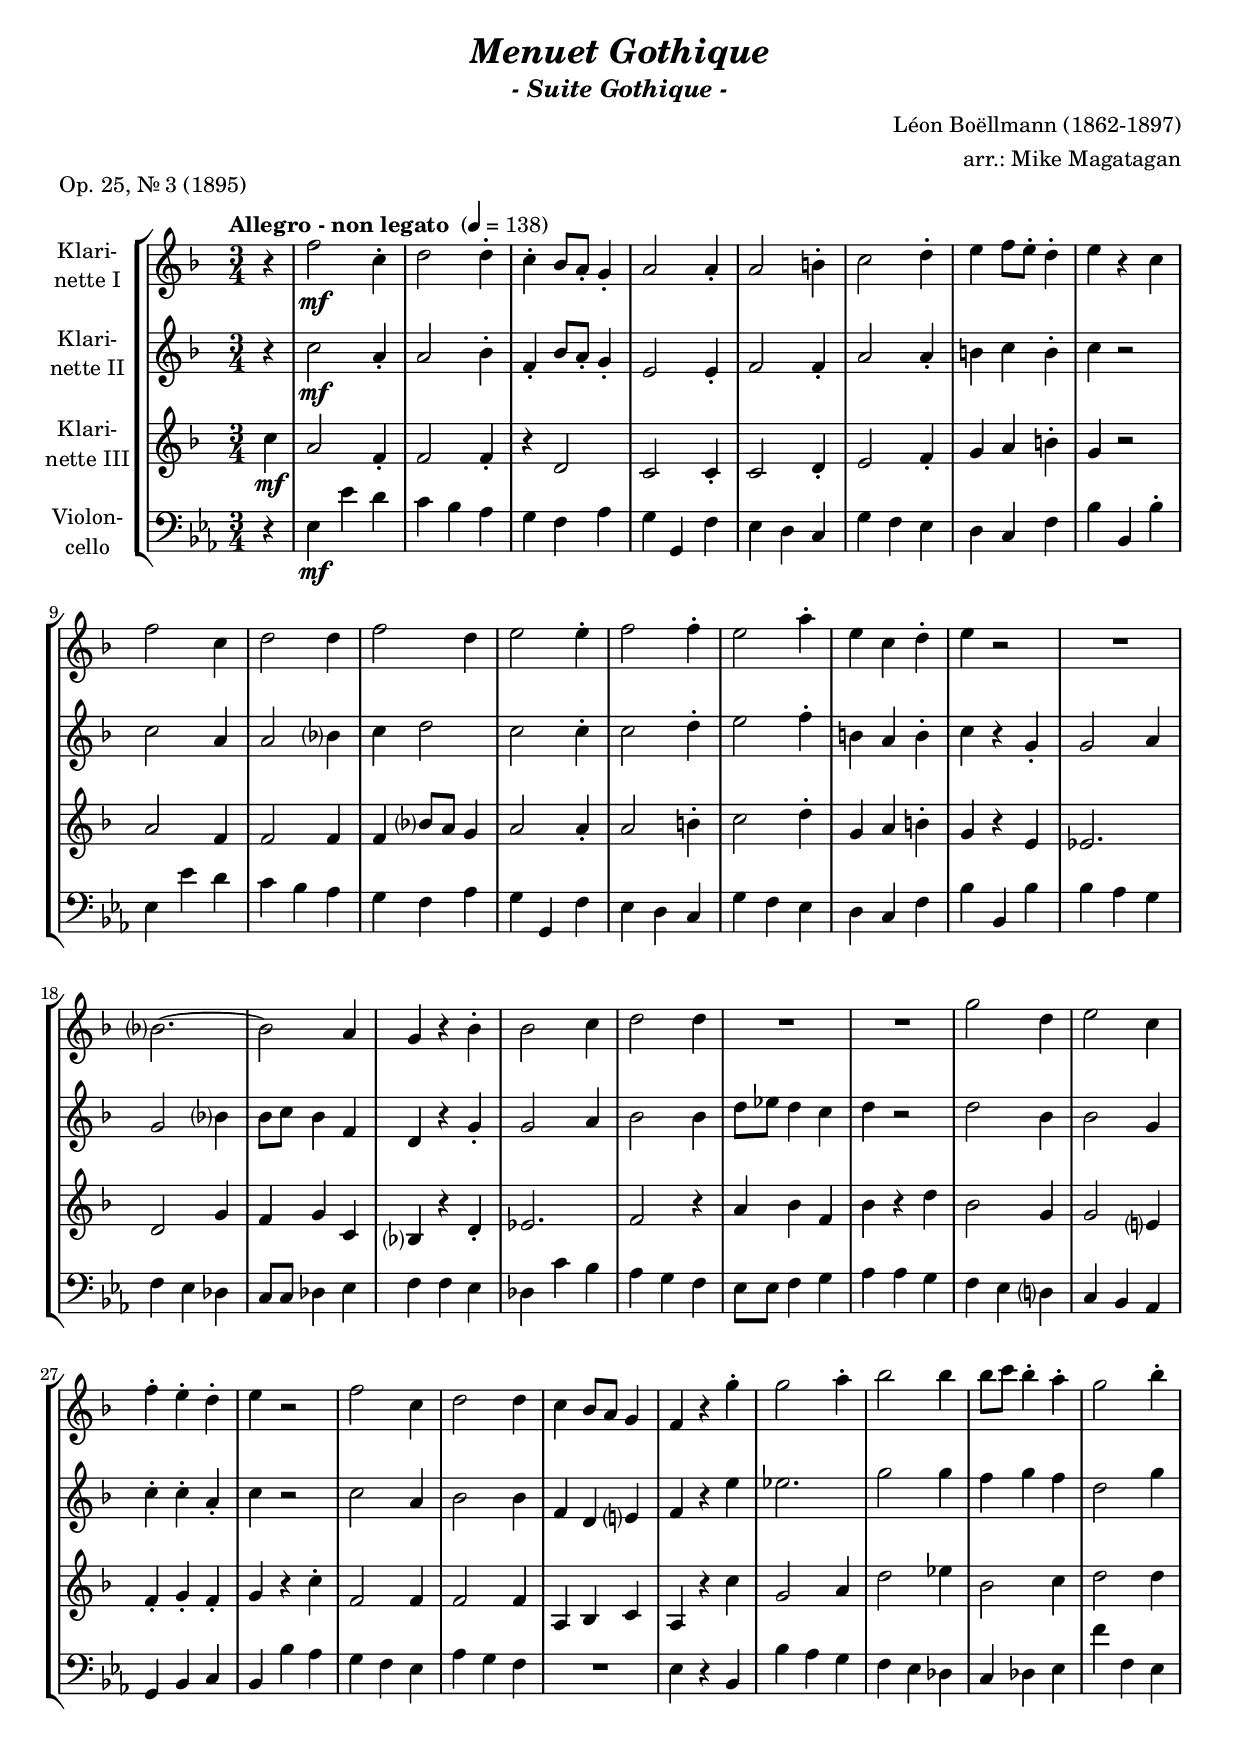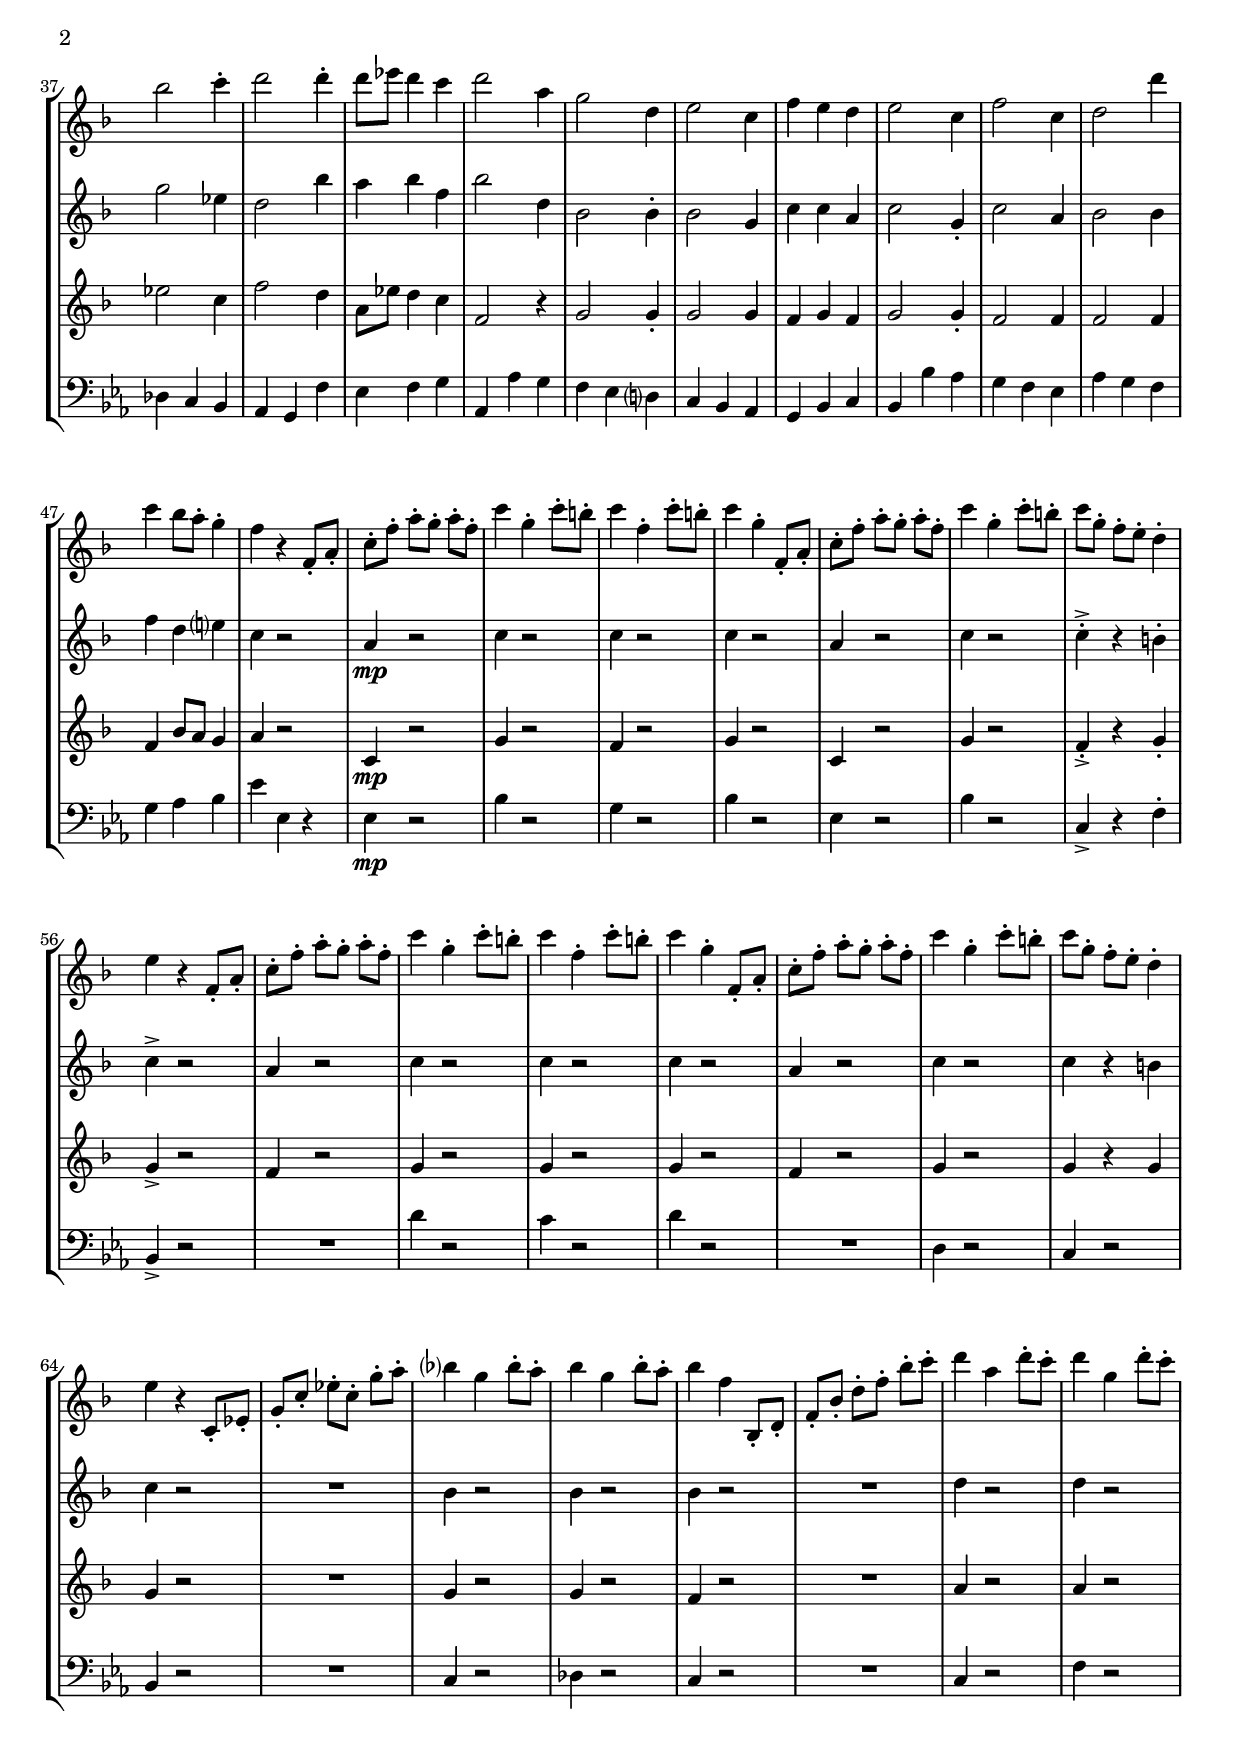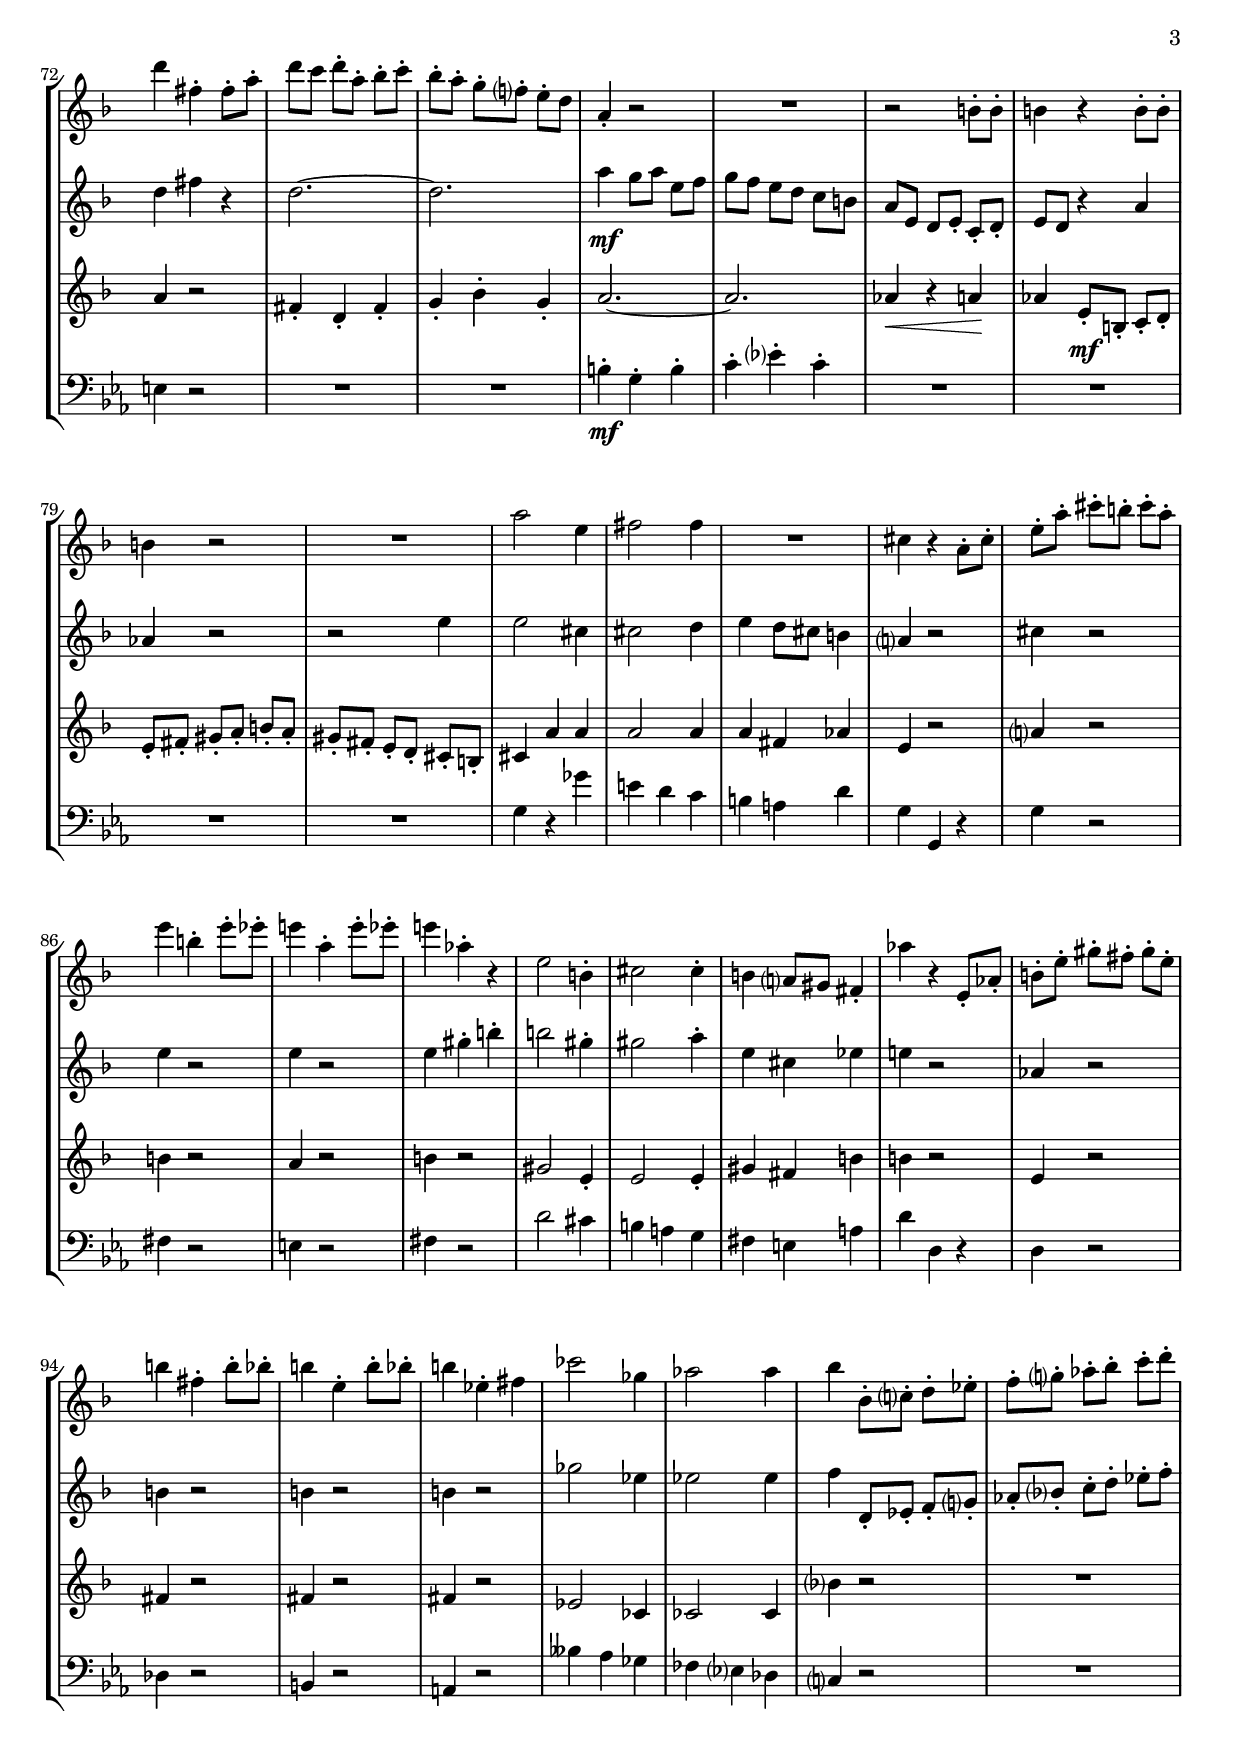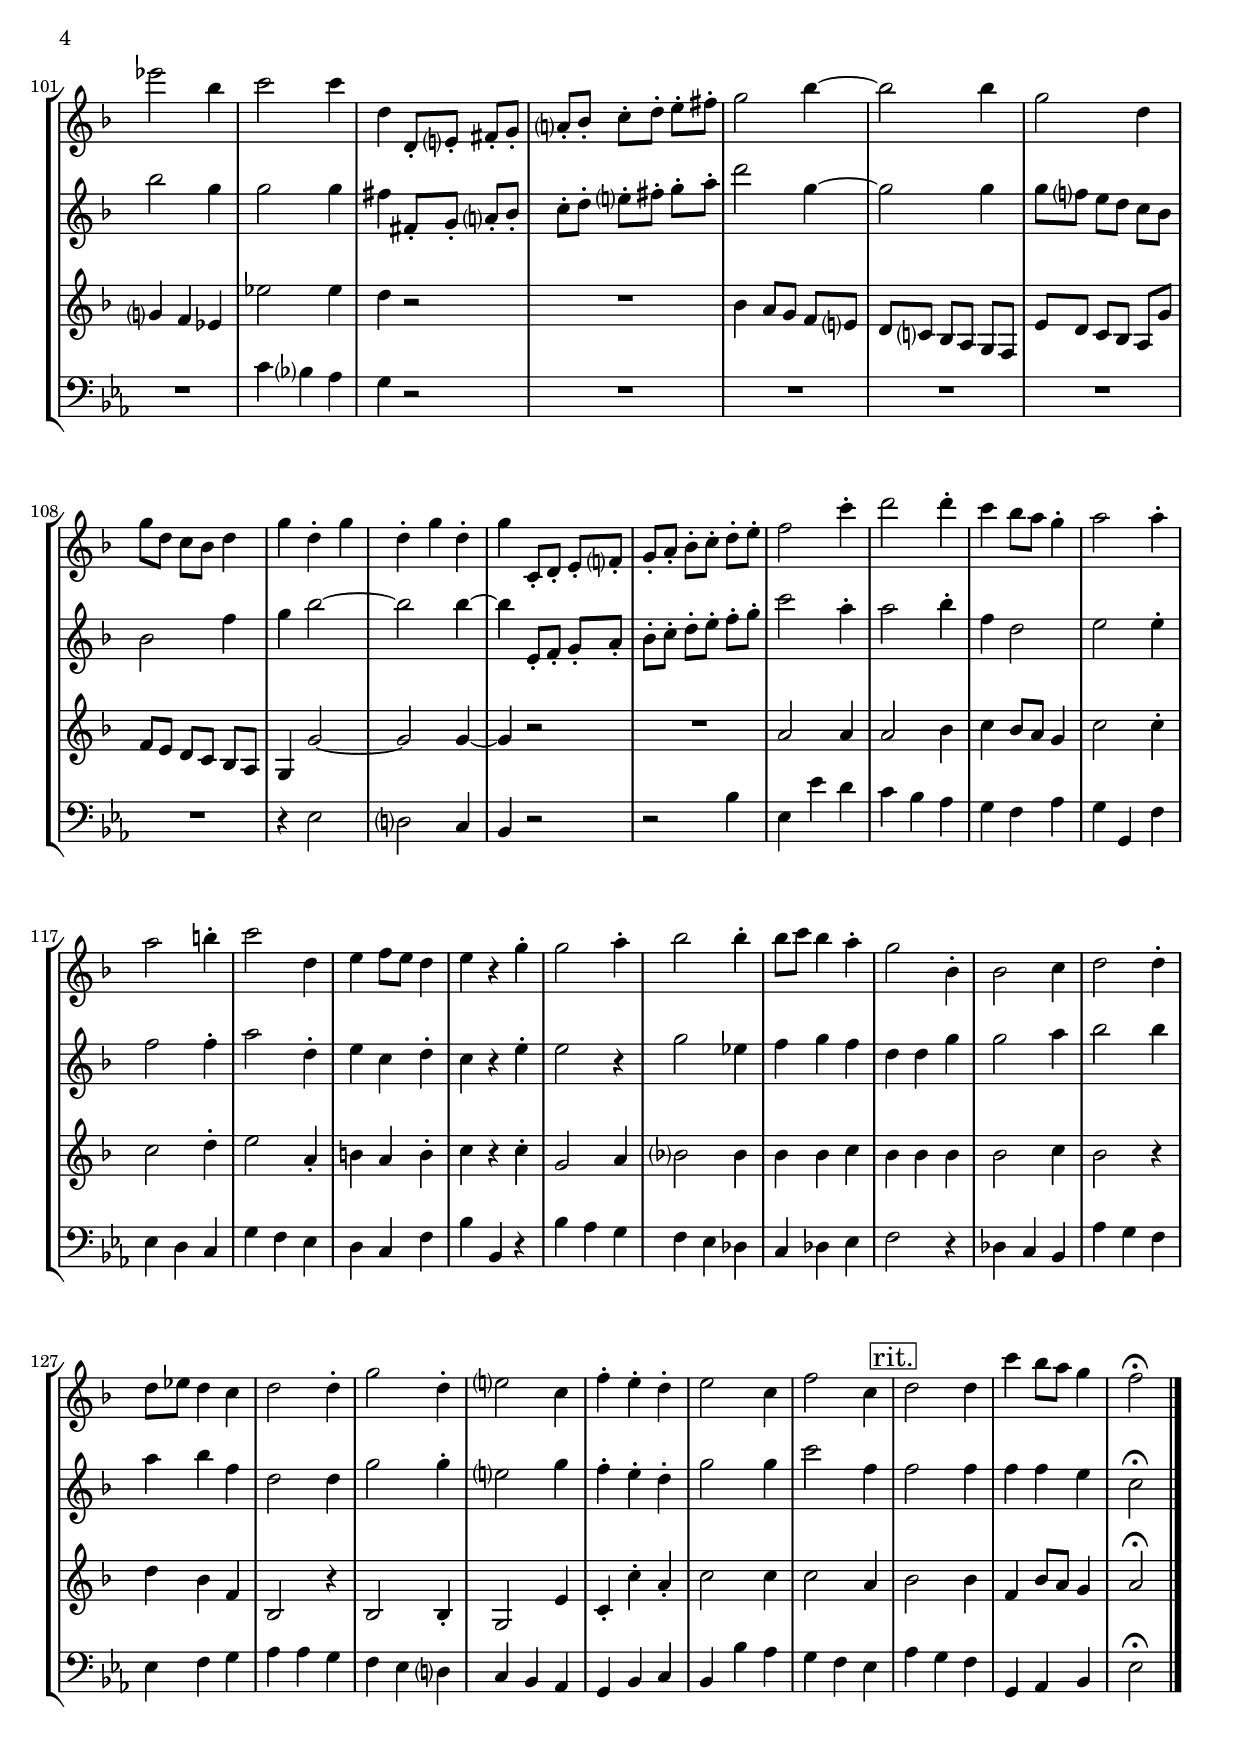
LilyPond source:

\version "2.18.2"
\include "deutsch.ly"
  
#(set-global-staff-size 19)

\header {
  title       = \markup \bold \italic "Menuet Gothique"
  subtitle    = \markup \italic "- Suite Gothique -"
  composer    = "Léon Boëllmann (1862-1897)"
  arranger    = "arr.: Mike Magatagan"
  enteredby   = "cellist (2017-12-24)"
  piece       = "Op. 25, Nr. 3 (1895)"
}

voiceconsts = {
  \key f \major
  \time 3/4
  \clef "treble"
% \numericTimeSignature
  \compressFullBarRests
  % Set default beaming for all staves
  \set Timing.beamExceptions = #'()
  \set Timing.baseMoment     = #(ly:make-moment 1 4)
  \set Timing.beatStructure  = #'(1 1 1)
  \tempo "Allegro - non legato " 4=138
}

micl = "clarinet"
mifl = "flute"
mist = "string ensemble 1"
misx = "tenor sax"
miba = "cello"

rit = \mark \markup \box "rit."

va = \relative c'' {
  \voiceconsts

  \partial 4 r4
  f2\mf c4-.
  d2 d4-.
  c-. b8 a-. g4-.
  a2 a4-.
  a2 h4-.
  c2 d4-.
  e f8 e-. d4-.
  e r c
  f2 c4
  d2 d4

  f2 d4
  e2 e4-.
  f2 f4-.
  e2 a4-.
  e c d-.
  e r2
  R2.
  b?~
  b2 a4
  g r b-.
  b2 c4
  d2 d4
  R2.*2

  g2 d4
  e2 c4
  f-. e-. d-.
  e r2
  f c4
  d2 d4
  c b8 a g4
  f r g'-.
  g2 a4-.
  b2 b4
  b8 c b4-. a-.

  g2 b4-.
  b2 c4-.
  d2 d4-.
  d8 es d4 c
  d2 a4
  g2 d4
  e2 c4
  f e d
  e2 c4
  f2 c4
  d2 d'4

  c b8 a-. g4-.
  f r f,8-. a-.
  c-. f-. a-. g-. a-. f-.
  c'4 g-. c8-. h-.
  c4 f,-. c'8-. h-.
  c4 g-. f,8-. a-.
  c-. f-. a-. g-. a-. f-.

  c'4 g-. c8-. h-.
  c g-. f-. e-. d4-.
  e r f,8-. a-.
  c-. f-. a-. g-. a-. f-.
  c'4 g-. c8-. h-.
  c4 f,-. c'8-. h-.
  c4 g-. f,8-. a-.

  c-. f-. a-. g-. a-. f-.
  c'4 g-. c8-. h-.
  c g-. f-. e-. d4-.
  e r c,8-. es-.
  g-. c-. es-. c-. g'-. a-.
  b?4 g b8-. a-.
  b4 g b8-. a-.

  b4 f b,,8-. d-.
  f-. b-. d-. f-. b-. c-.
  d4 a d8-. c-.
  d4 g, d'8-. c-.
  d4 fis,-. fis8-. a-.
  d c d-. a-. b-. c-.

  b-. a-. g-. f?-. e-. d
  a4-. r2
  R2.
  r2 h8-. h-.
  h4 r h8-. h-.
  h4 r2
  R2.
  a'2 e4
  fis2 fis4
  R2.
  cis4 r a8-. cis-.

  e-. a-. cis-. h-. cis-. a-.
  e'4 h-. e8-. es-.
  e!4 a,-. e'8-. es-.
  e!4 as,-. r
  e2 h4-.
  cis2 cis4-.
  h a?8 gis fis4-.

  as' r e,8-. as-.
  h-. e-. gis-. fis-. gis-. e-.
  h'4 fis-. h8-. b-.
  h4 e,-. h'8-. b-.
  h4 es,-. fis
  ces'2 ges4
  as2 as4

  b b,8-. c?-. d-. es-.
  f-. g?-. as-. b-. c-. d-.
  es2 b4
  c2 c4
  d, d,8-. e?-. fis-. g-.
  a?-. b-. c-. d-. e-. fis-.
  g2 b4~
  b2 b4

  g2 d4
  g8 d c b d4
  g d-. g
  d-. g d-.
  g c,,8-. d-. e-. f?-.
  g-. a-. b-. c-. d-. e-.
  f2 c'4-.
  d2 d4-.
  c b8 a g4-.

  a2 a4-.
  a2 h4-.
  c2 d,4
  e f8 e d4
  e r g-.
  g2 a4-.
  b2 b4-.
  b8 c b4 a-.
  g2 b,4-.
  b2 c4
  d2 d4-.

  d8 es d4 c
  d2 d4-.
  g2 d4-.
  e?2 c4
  f-. e-. d-.
  e2 c4
  f2 c4 \rit
  d2 d4
  c' b8 a g4
  f2\fermata \bar "|."
}

vb = \relative c'' {
  \voiceconsts

  \partial 4 r4
  c2\mf a4-.
  a2 b4-.
  f-. b8 a-. g4-.
  e2 e4-.
  f2 f4-.
  a2 a4-.
  h c h-.
  c r2
  c a4
  a2 b?4
  c d2

  c c4-.
  c2 d4-.
  e2 f4-.
  h, a h-.
  c r g-.
  g2 a4
  g2 b?4
  b8 c b4 f
  d r g-.
  g2 a4
  b2 b4

  d8 es d4 c
  d r2
  d b4
  b2 g4
  c-. c-. a-.
  c r2
  c a4
  b2 b4
  f d e?
  f r e'
  es2.
  g2 g4

  f g f
  d2 g4
  g2 es4
  d2 b'4
  a b f
  b2 d,4
  b2 b4-.
  b2 g4
  c c a
  c2 g4-.
  c2 a4
  b2 b4

  f' d e?
  c r2
  a4\mp r2
  c4 r2
  c4 r2
  c4 r2
  a4 r2
  c4 r2
  c4-.-> r h-.
  c-> r2
  a4 r2
  c4 r2

  c4 r2
  c4 r2
  a4 r2
  c4 r2
  c4 r h
  c r2
  R2.
  b4 r2
  b4 r2
  b4 r2
  R2.
  d4 r2
  d4 r2

  d4 fis r
  d2.~
  d
  a'4\mf g8 a e f
  g f e d c h
  a e d e-. c-. d-.
  e d r4 a'
  as r2
  r e'4

  e2 cis4
  cis2 d4
  e d8 cis h4
  a? r2
  cis4 r2
  e4 r2
  e4 r2
  e4 gis-. h-.
  h2 gis4-.
  gis2 a4-.
  e cis es

  e! r2
  as,4 r2
  h4 r2
  h4 r2
  h4 r2
  ges'2 es4
  es2 es4
  f d,8-. es-. f-. g?-.
  as-. b?-. c-. d-. es-. f-.
  b2 g4
  g2 g4

  fis fis,8-. g-. a?-. b-.
  c-. d-. e?-. fis-. g-. a-.
  d2 g,4~
  g2 g4
  g8 f? e d c b
  b2 f'4
  g b2~
  b b4~
  b e,,8-. f-. g-. a-.

  b-. c-. d-. e-. f-. g-.
  c2 a4-.
  a2 b4-.
  f d2
  e e4-.
  f2 f4-.
  a2 d,4-.
  e c d-.
  c r e-.
  e2 r4
  g2 es4

  f g f
  d d g
  g2 a4
  b2 b4
  a b f
  d2 d4
  g2 g4-.
  e?2 g4
  f-. e-. d-.
  g2 g4
  c2 f,4 \rit
  f2 f4

  f f e
  c2\fermata \bar "|."
}

vc = \relative c'' {
  \voiceconsts

  \partial 4 c4\mf
  a2 f4-.
  f2 f4-.
  r d2
  c c4-.
  c2 d4-.
  e2 f4-.
  g a h-.
  g r2
  a f4
  f2 f4

  f b?8 a g4
  a2 a4-.
  a2 h4-.
  c2 d4-.
  g, a h-.
  g r e
  es2.
  d2 g4
  f g c,
  b? r d-.
  es2.
  f2 r4

  a b f
  b r d
  b2 g4
  g2 e?4
  f-. g-. f-.
  g r c-.
  f,2 f4
  f2 f4
  a, b c
  a r c'
  g2 a4

  d2 es4
  b2 c4
  d2 d4
  es2 c4
  f2 d4
  a8 es' d4 c
  f,2 r4
  g2 g4-.
  g2 g4
  f g f
  g2 g4-.
  f2 f4

  f2 f4
  f b8 a g4
  a r2
  c,4\mp r2
  g'4 r2
  f4 r2
  g4 r2
  c,4 r2
  g'4 r2
  f4-.-> r g-.
  g-> r2
  f4 r2

  g4 r2
  g4 r2
  g4 r2
  f4 r2
  g4 r2
  g4 r g
  g r2
  R2.
  g4 r2
  g4 r2
  f4 r2
  R2.
  a4 r2

  a4 r2
  a4 r2
  fis4-. d-. fis-.
  g-. b-. g-.
  a2.~
  a
  as4\< r a\!
  as e8-.\mf h-. c-. d-.
  e-. fis-. gis-. a-. h-. a-.

  gis-. fis-. e-. d-. cis-. h-.
  cis4 a' a
  a2 a4
  a fis as
  e r2
  a?4 r2
  h4 r2
  a4 r2
  h4 r2
  gis2 e4-.

  e2 e4-.
  gis fis h
  h r2
  e,4 r2
  fis4 r2
  fis4 r2
  fis4 r2
  es ces4
  ces2 ces4
  b'? r2
  R2.
  g?4 f es

  es'2 es4
  d r2
  R2.
  b4 a8 g f e?
  d c? b a g f
  e' d c b a g'
  f e d c b a
  g4 g'2~

  g g4~
  g r2
  R2.
  a2 a4
  a2 b4
  c b8 a g4
  c2 c4-.
  c2 d4-.
  e2 a,4-.
  h a h-.
  c r c-.
  g2 a4
  b?2 b4

  b b c
  b b b
  b2 c4
  b2 r4
  d b f
  b,2 r4
  b2 b4-.
  g2 e'4
  c-. c'-. a-.
  c2 c4
  c2 a4 \rit
  b2 b4

  f b8 a g4
  a2\fermata \bar "|."
}

vd = \relative c {
  \voiceconsts
  \clef "bass"
  
  \partial 4 r4
  f4\mf f' e
  d c b
  a g b
  a a, g'
  f e d
  a' g f
  e d g
  c c, c'-.

  f, f' e
  d c b
  a g b
  a a, g'
  f e d
  a' g f
  e d g
  c c, c'
  c b a
  g f es

  d8 d es4 f
  g g f
  es d' c
  b a g
  f8 f g4 a
  b b a
  g f e?
  d c b
  a c d
  c c' b

  a g f
  b a g
  R2.
  f4 r c
  c' b a
  g f es
  d es f
  g' g, f
  es d c
  b a g'
  f g a

  b, b' a
  g f e?
  d c b
  a c d
  c c' b
  a g f
  b a g
  a b c
  f f, r
  f\mp r2
  c'4 r2

  a4 r2
  c4 r2
  f,4 r2
  c'4 r2
  d,4-> r g-.
  c,-> r2
  R2.
  e'4 r2
  d4 r2
  e4 r2
  R2.
  e,4 r2
  d4 r2

  c4 r2
  R2.
  d4 r2
  es4 r2
  d4 r2
  R2.
  d4 r2
  g4 r2
  fis4 r2
  R2.*2
  cis'4-.\mf a-. cis-.
  d-. f?-. d-.
  R2.*4

  a4 r as'
  fis e d
  cis h e
  a, a, r
  a' r2
  gis4 r2
  fis4 r2
  gis4 r2
  e'2 dis4
  cis h a

  gis fis h
  e e, r
  e r2
  es4 r2
  cis4 r2
  h4 r2
  ces'4 b as
  ges f? es
  d? r2
  R2.*2
  d'4 c? b

  a r2
  R2.*5
  r4 f2
  e? d4
  c r2
  r c'4
  f, f' e
  d c b
  a g b
  a a, g'
  f e d

  a' g f
  e d g
  c c, r
  c' b a
  g f es
  d es f
  g2 r4
  es d c
  b' a g
  f g a

  b b a
  g f e?
  d c b
  a c d
  c c' b
  a g f \rit
  b a g
  a, b c
  f2\fermata \bar "|."
}


music = \new StaffGroup <<
      \new Staff {
	\set Staff.midiInstrument = \micl
	\set Staff.instrumentName = \markup \center-column { "Klari-" "nette I" }
	\transpose f f { \va }
      }

      \new Staff {
	\set Staff.midiInstrument = \micl
	\set Staff.instrumentName = \markup \center-column { "Klari-" "nette II" }
	\transpose f f { \vb }
      }

      \new Staff {
	\set Staff.midiInstrument = \micl
	\set Staff.instrumentName = \markup \center-column { "Klari-" "nette III" }
	\transpose f f { \vc }
      }

      \new Staff {
	\set Staff.midiInstrument = \miba
	\set Staff.instrumentName = \markup \center-column { "Violon-" "cello" }
	\transpose f es { \vd }
      }
>>

\book {
  \score {
    \music
    \layout {}
  }

  \score {
    \unfoldRepeats \music

    \midi {
      \context {
        \Score
      }
    }
  }
}
